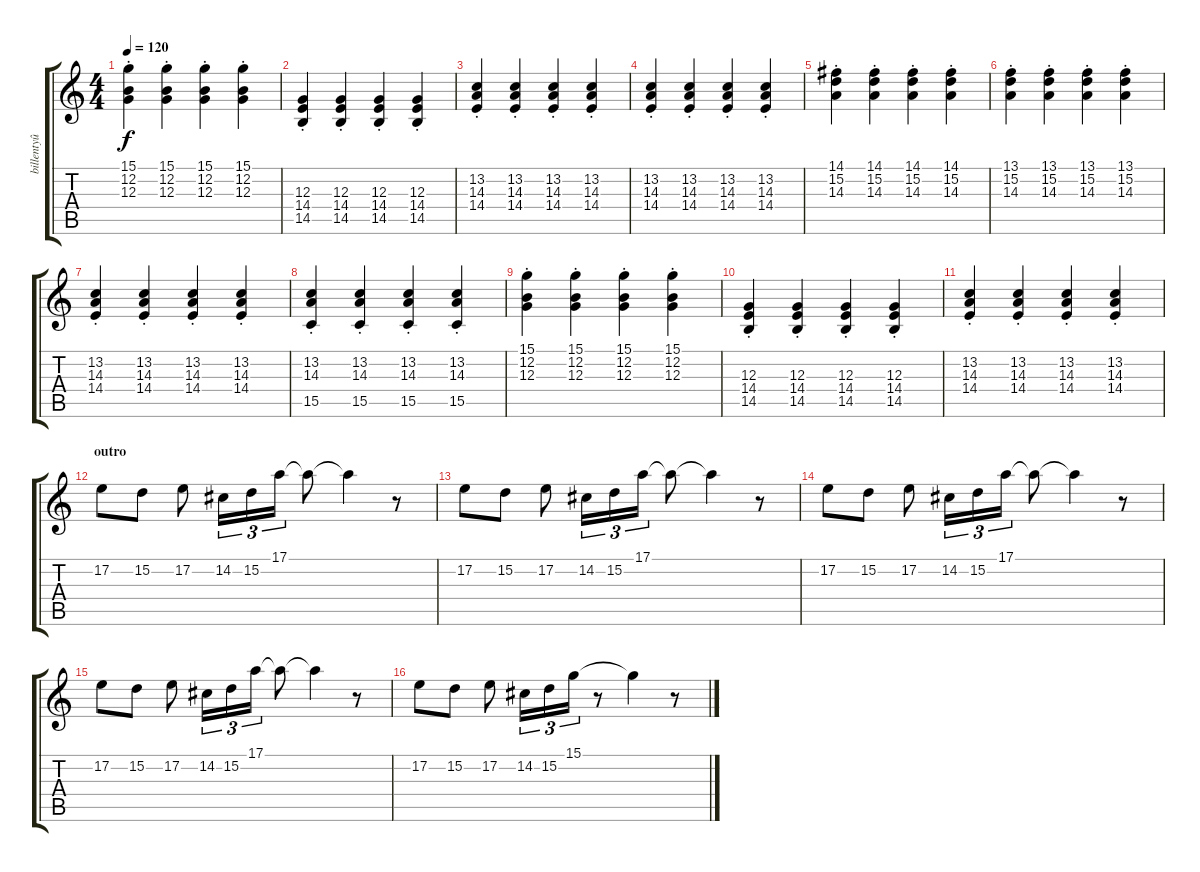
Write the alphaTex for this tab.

\track ("billentyû I." "billentyû ") {instrument tremolostrings}
\staff {score tabs}
\tuning (E4 B3 G3 D3 A2 E2) {hide}
\ts (4 4)
\tempo 120
\clef g2
\ks c
(15.1{st} 12.2{st} 12.3{st}).4{dy f} (15.1{st} 12.2{st} 12.3{st}).4 (15.1{st} 12.2{st} 12.3{st}).4 (15.1{st} 12.2{st} 12.3{st}).4 |
(12.3{st} 14.4{st} 14.5{st}).4 (12.3{st} 14.4{st} 14.5{st}).4 (12.3{st} 14.4{st} 14.5{st}).4 (12.3{st} 14.4{st} 14.5{st}).4 |
(13.2{st} 14.3{st} 14.4{st}).4 (13.2{st} 14.3{st} 14.4{st}).4 (13.2{st} 14.3{st} 14.4{st}).4 (13.2{st} 14.3{st} 14.4{st}).4 |
(13.2{st} 14.3{st} 14.4{st}).4 (13.2{st} 14.3{st} 14.4{st}).4 (13.2{st} 14.3{st} 14.4{st}).4 (13.2{st} 14.3{st} 14.4{st}).4 |
(14.1{st} 15.2{st} 14.3{st}).4 (14.1{st} 15.2{st} 14.3{st}).4 (14.1{st} 15.2{st} 14.3{st}).4 (14.1{st} 15.2{st} 14.3{st}).4 |
(13.1{st} 15.2{st} 14.3{st}).4 (13.1{st} 15.2{st} 14.3{st}).4 (13.1{st} 15.2{st} 14.3{st}).4 (13.1{st} 15.2{st} 14.3{st}).4 |
(13.2{st} 14.3{st} 14.4{st}).4 (13.2{st} 14.3{st} 14.4{st}).4 (13.2{st} 14.3{st} 14.4{st}).4 (13.2{st} 14.3{st} 14.4{st}).4 |
(13.2{st} 14.3{st} 15.5{st}).4 (13.2{st} 14.3{st} 15.5{st}).4 (13.2{st} 14.3{st} 15.5{st}).4 (13.2{st} 14.3{st} 15.5{st}).4 |
(15.1{st} 12.2{st} 12.3{st}).4 (15.1{st} 12.2{st} 12.3{st}).4 (15.1{st} 12.2{st} 12.3{st}).4 (15.1{st} 12.2{st} 12.3{st}).4 |
(12.3{st} 14.4{st} 14.5{st}).4 (12.3{st} 14.4{st} 14.5{st}).4 (12.3{st} 14.4{st} 14.5{st}).4 (12.3{st} 14.4{st} 14.5{st}).4 |
(13.2{st} 14.3{st} 14.4{st}).4 (13.2{st} 14.3{st} 14.4{st}).4 (13.2{st} 14.3{st} 14.4{st}).4 (13.2{st} 14.3{st} 14.4{st}).4 |
\section ("" "outro")
17.2.8 15.2.8 17.2.8 14.2.16{tu (3 2)} 15.2.16{tu (3 2)} 17.1.16{tu (3 2)} 17.1{t}.8 17.1{t}.4 r.8 |
17.2.8 15.2.8 17.2.8 14.2.16{tu (3 2)} 15.2.16{tu (3 2)} 17.1.16{tu (3 2)} 17.1{t}.8 17.1{t}.4 r.8 |
17.2.8 15.2.8 17.2.8 14.2.16{tu (3 2)} 15.2.16{tu (3 2)} 17.1.16{tu (3 2)} 17.1{t}.8 17.1{t}.4 r.8 |
17.2.8 15.2.8 17.2.8 14.2.16{tu (3 2)} 15.2.16{tu (3 2)} 17.1.16{tu (3 2)} 17.1{t}.8 17.1{t}.4 r.8 |
17.2.8 15.2.8 17.2.8 14.2.16{tu (3 2)} 15.2.16{tu (3 2)} 15.1.16{tu (3 2)} r.8 15.1{t}.4 r.8
